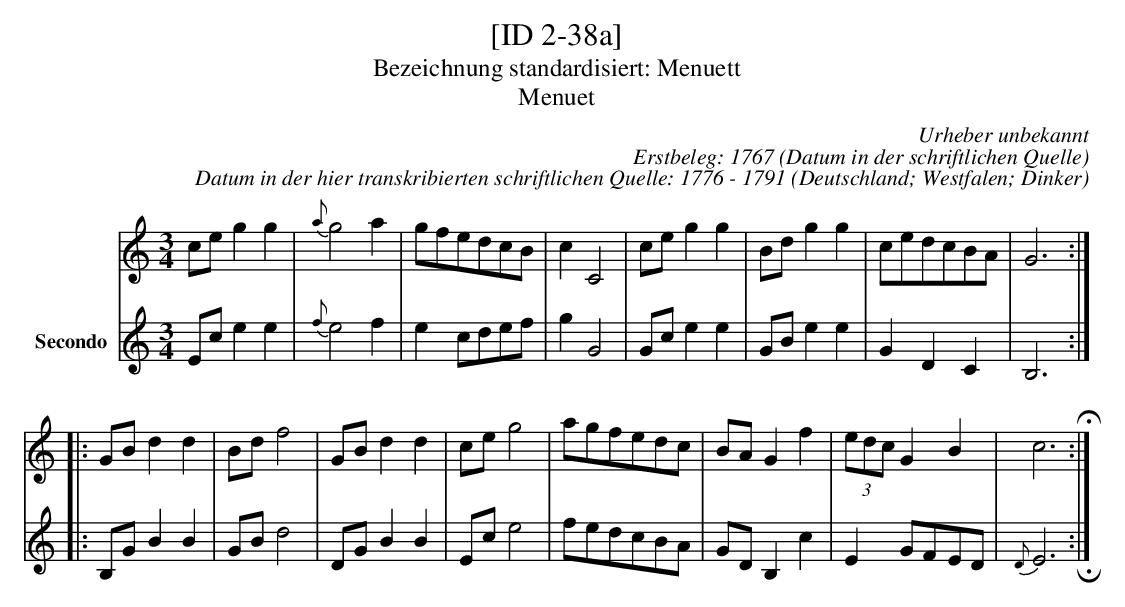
X:1
T:[ID 2-38a]
T:Bezeichnung standardisiert: Menuett
T:Menuet
C:Urheber unbekannt
C:Erstbeleg: 1767 (Datum in der schriftlichen Quelle)
C:Datum in der hier transkribierten schriftlichen Quelle: 1776 - 1791
O:Deutschland; Westfalen; Dinker
L:1/8
M:3/4
K:C
V:1
ceg2g2 | {a}g4a2 | gfedcB | c2C4 | ceg2g2 | Bdg2g2 | cedcBA | G6 ::
GBd2d2 | Bdf4 | GBd2d2 | ceg4 | agfedc | BAG2f2 | (3edcG2B2 | c6 H:|
V:2 name="Secondo"
Ece2e2 | {f}e4f2 | e2cdef | g2G4 | Gce2e2 | GBe2e2 | G2D2C2 | B,6 ::
B,GB2B2 | GBd4 | DGB2B2 | Ece4 | fedcBA | GD B,2c2 | E2GFED | {D}E6 !invertedfermata!:|
